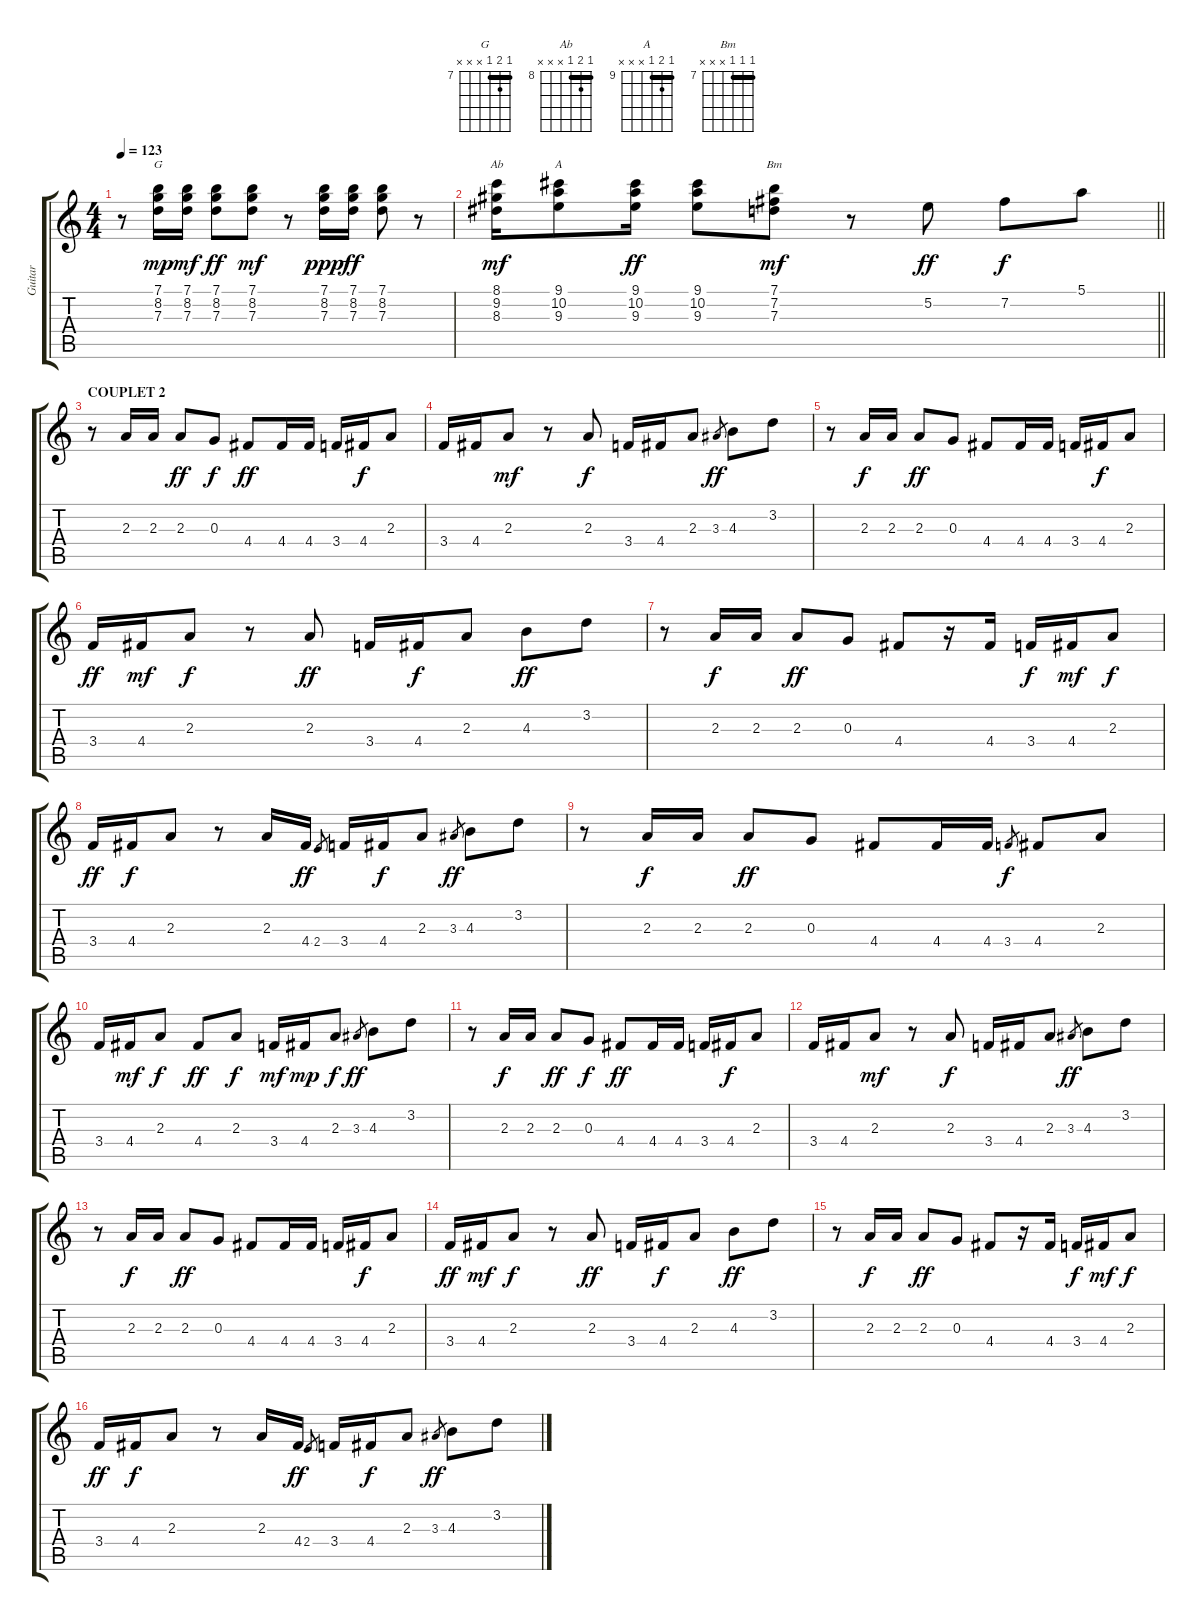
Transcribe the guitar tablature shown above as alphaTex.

\track ("Guitar" "Guitar") {instrument electricguitarclean}
\staff {score tabs}
\tuning (E4 B3 G3 D3 A2 E2) {hide}
\chord ("G" 7 8 7 x x x) {firstfret 7 barre 7}
\chord ("Ab" 8 9 8 x x x) {firstfret 8 barre 8}
\chord ("A" 9 10 9 x x x) {firstfret 9 barre 9}
\chord ("Bm" 7 7 7 x x x) {firstfret 7 barre 7}
\ts (4 4)
\tempo 123
\clef g2
\ks c
r.8{dy f} (7.1 8.2 7.3).16{ch "G" dy mp} (7.1 8.2 7.3).16{dy mf} (7.1 8.2 7.3).8{dy ff} (7.1 8.2 7.3).8{dy mf} r.8 (7.1 8.2 7.3).16{dy ppp} (7.1 8.2 7.3).16{dy ff} (7.1 8.2 7.3).8 r.8 |
\barLineRight lightlight
(8.1 9.2 8.3).16{ch "Ab" dy mf} (9.1 10.2 9.3).8{ch "A"} (9.1 10.2 9.3).16{dy ff} (9.1 10.2 9.3).8 (7.1 7.2 7.3).8{ch "Bm" dy mf} r.8 5.2.8{dy ff} 7.2.8{dy f} 5.1.8 |
\section ("" "COUPLET 2")
r.8 2.3.16 2.3.16 2.3.8{dy ff} 0.3.8{dy f} 4.4.8{dy ff} 4.4.16 4.4.16 3.4.16 4.4.16{dy f} 2.3.8 |
3.4.16 4.4.16 2.3.8{dy mf} r.8 2.3.8{dy f} 3.4.16 4.4.16 2.3.8 3.3.8{gr dy ff} 4.3.8 3.2.8 |
r.8 2.3.16{dy f} 2.3.16 2.3.8{dy ff} 0.3.8 4.4.8 4.4.16 4.4.16 3.4.16 4.4.16{dy f} 2.3.8 |
3.4.16{dy ff} 4.4.16{dy mf} 2.3.8{dy f} r.8 2.3.8{dy ff} 3.4.16 4.4.16{dy f} 2.3.8 4.3.8{dy ff} 3.2.8 |
r.8 2.3.16{dy f} 2.3.16 2.3.8{dy ff} 0.3.8 4.4.8 r.16 4.4.16 3.4.16{dy f} 4.4.16{dy mf} 2.3.8{dy f} |
3.4.16{dy ff} 4.4.16{dy f} 2.3.8 r.8 2.3.16 4.4.16{dy ff} 2.4.8{gr} 3.4.16 4.4.16{dy f} 2.3.8 3.3.8{gr dy ff} 4.3.8 3.2.8 |
r.8 2.3.16{dy f} 2.3.16 2.3.8{dy ff} 0.3.8 4.4.8 4.4.16 4.4.16 3.4.8{gr dy f} 4.4.8 2.3.8 |
3.4.16 4.4.16{dy mf} 2.3.8{dy f} 4.4.8{dy ff} 2.3.8{dy f} 3.4.16{dy mf} 4.4.16{dy mp} 2.3.8{dy f} 3.3.8{gr dy ff} 4.3.8 3.2.8 |
r.8 2.3.16{dy f} 2.3.16 2.3.8{dy ff} 0.3.8{dy f} 4.4.8{dy ff} 4.4.16 4.4.16 3.4.16 4.4.16{dy f} 2.3.8 |
3.4.16 4.4.16 2.3.8{dy mf} r.8 2.3.8{dy f} 3.4.16 4.4.16 2.3.8 3.3.8{gr dy ff} 4.3.8 3.2.8 |
r.8 2.3.16{dy f} 2.3.16 2.3.8{dy ff} 0.3.8 4.4.8 4.4.16 4.4.16 3.4.16 4.4.16{dy f} 2.3.8 |
3.4.16{dy ff} 4.4.16{dy mf} 2.3.8{dy f} r.8 2.3.8{dy ff} 3.4.16 4.4.16{dy f} 2.3.8 4.3.8{dy ff} 3.2.8 |
r.8 2.3.16{dy f} 2.3.16 2.3.8{dy ff} 0.3.8 4.4.8 r.16 4.4.16 3.4.16{dy f} 4.4.16{dy mf} 2.3.8{dy f} |
3.4.16{dy ff} 4.4.16{dy f} 2.3.8 r.8 2.3.16 4.4.16{dy ff} 2.4.8{gr} 3.4.16 4.4.16{dy f} 2.3.8 3.3.8{gr dy ff} 4.3.8 3.2.8
